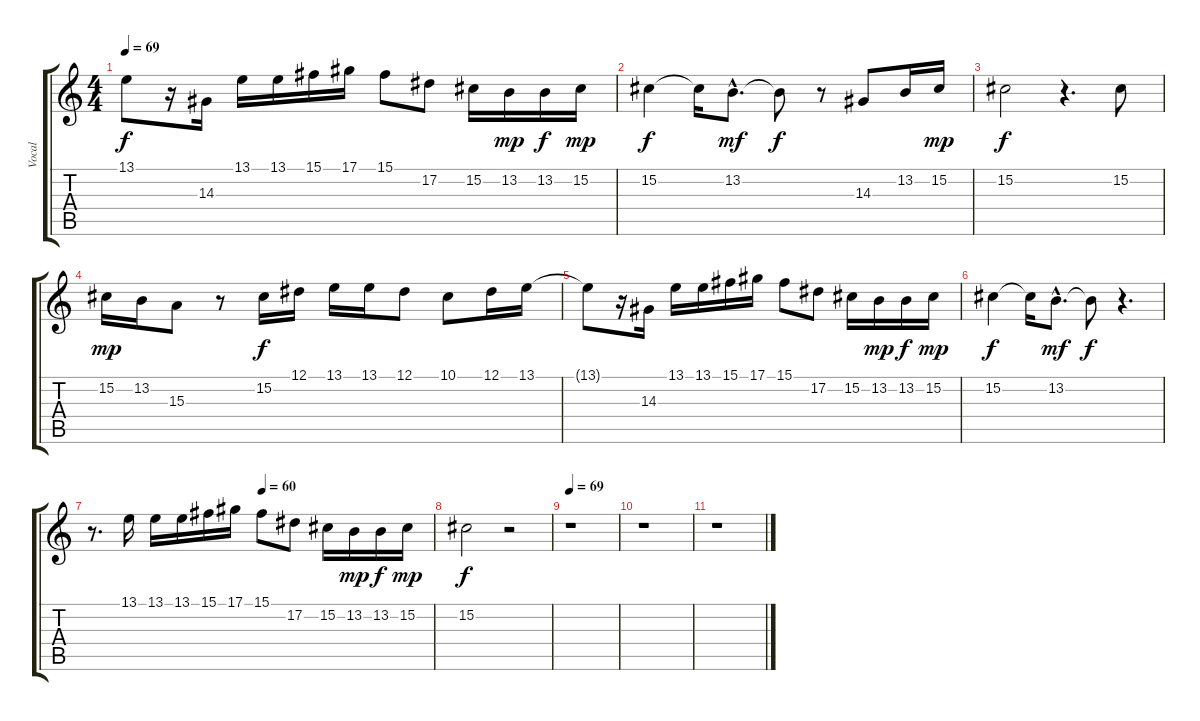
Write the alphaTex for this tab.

\track ("Vocal" "Vocal") {instrument flute}
\staff {score tabs}
\tuning (Eb4 Bb3 Gb3 Db3 Ab2 Eb2) {hide}
\ts (4 4)
\tempo 69
\clef g2
\ks c
13.1{t}.8{dy f} r.16 14.3.16 13.1.16 13.1.16 15.1.16 17.1.16 15.1.8 17.2.8 15.2.16 13.2.16{dy mp} 13.2.16{dy f} 15.2.16{dy mp} |
15.2.4{dy f} 15.2{t}.16 13.2{hac}.8{d dy mf} 13.2{t}.8{dy f} r.8 14.3.8 13.2.16 15.2.16{dy mp} |
15.2.2{dy f} r.4{d} 15.2.8 |
15.2.16{dy mp} 13.2.16 15.3.8 r.8 15.2.16{dy f} 12.1.16 13.1.16 13.1.16 12.1.8 10.1.8 12.1.16 13.1.16 |
13.1{t}.8 r.16 14.3.16 13.1.16 13.1.16 15.1.16 17.1.16 15.1.8 17.2.8 15.2.16 13.2.16{dy mp} 13.2.16{dy f} 15.2.16{dy mp} |
15.2.4{dy f} 15.2{t}.16 13.2{hac}.8{d dy mf} 13.2{t}.8{dy f} r.4{d} |
\tempo (60 0.5)
r.8{d} 13.1.16 13.1.16 13.1.16 15.1.16 17.1.16 15.1.8 17.2.8 15.2.16 13.2.16{dy mp} 13.2.16{dy f} 15.2.16{dy mp} |
15.2.2{dy f} r.2 |
\tempo 69
r.1 |
r.1 |
r.1
